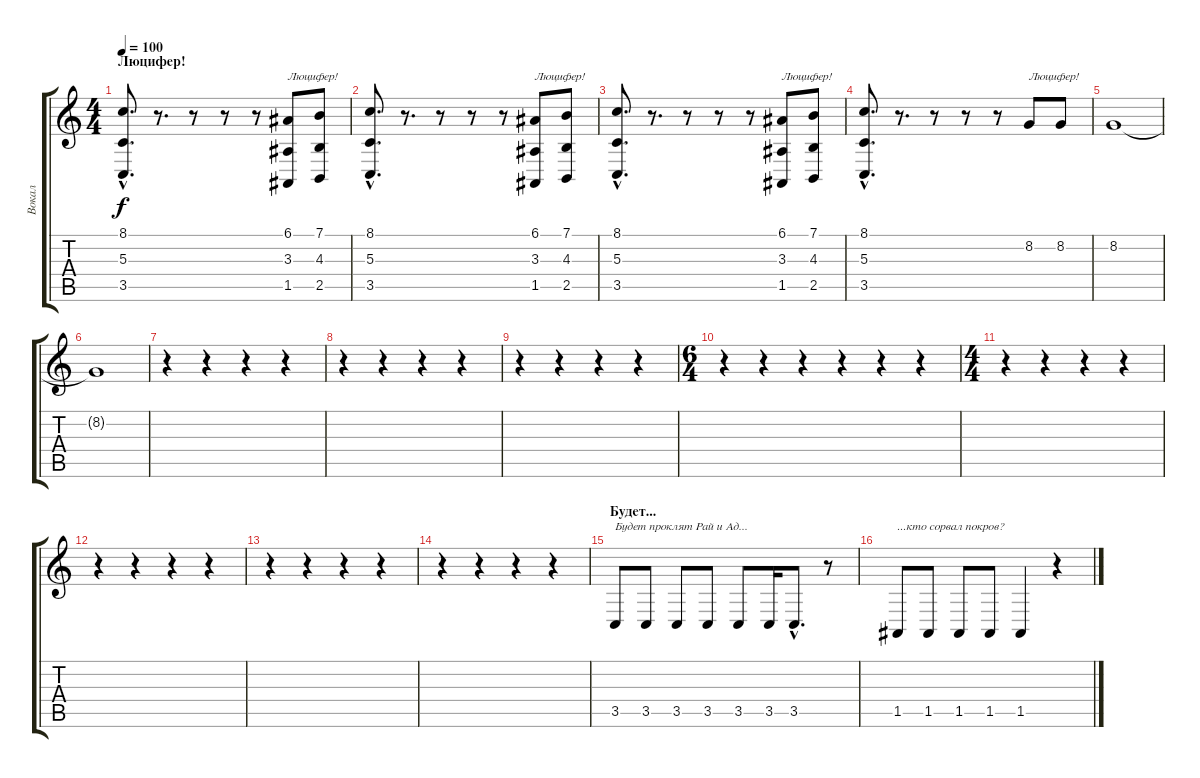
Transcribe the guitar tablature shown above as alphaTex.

\track ("Вокал" "Вокал") {instrument lead2sawtooth}
\staff {score tabs}
\tuning (E4 B3 G3 D3 A2 E2) {hide}
\ts (4 4)
\section ("" "Люцифер!")
\tempo 100
\clef g2
\ks c
(8.1{hac} 5.3{hac} 3.5{hac}).8{d dy f} r.8{d} r.8 r.8 r.8 (6.1 3.3 1.5).8{txt "Люцифер!"} (7.1 4.3 2.5).8 |
(8.1{hac} 5.3{hac} 3.5{hac}).8{d} r.8{d} r.8 r.8 r.8 (6.1 3.3 1.5).8{txt "Люцифер!"} (7.1 4.3 2.5).8 |
(8.1{hac} 5.3{hac} 3.5{hac}).8{d} r.8{d} r.8 r.8 r.8 (6.1 3.3 1.5).8{txt "Люцифер!"} (7.1 4.3 2.5).8 |
(8.1{hac} 5.3{hac} 3.5{hac}).8{d} r.8{d} r.8 r.8 r.8 8.2.8{txt "Люцифер!"} 8.2.8 |
8.2.1 |
8.2{t}.1 |
r.4 r.4 r.4 r.4 |
r.4 r.4 r.4 r.4 |
r.4 r.4 r.4 r.4 |
\ts (6 4)
r.4 r.4 r.4 r.4 r.4 r.4 |
\ts (4 4)
r.4 r.4 r.4 r.4 |
r.4 r.4 r.4 r.4 |
r.4 r.4 r.4 r.4 |
r.4 r.4 r.4 r.4 |
\section ("" "Будет...")
3.5.8{txt "Будет проклят Рай и Ад..."} 3.5.8 3.5.8 3.5.8 3.5.8 3.5.16 3.5{hac}.8{d} r.8 |
1.5.8{txt "...кто сорвал покров?"} 1.5.8 1.5.8 1.5.8 1.5.4 r.4
